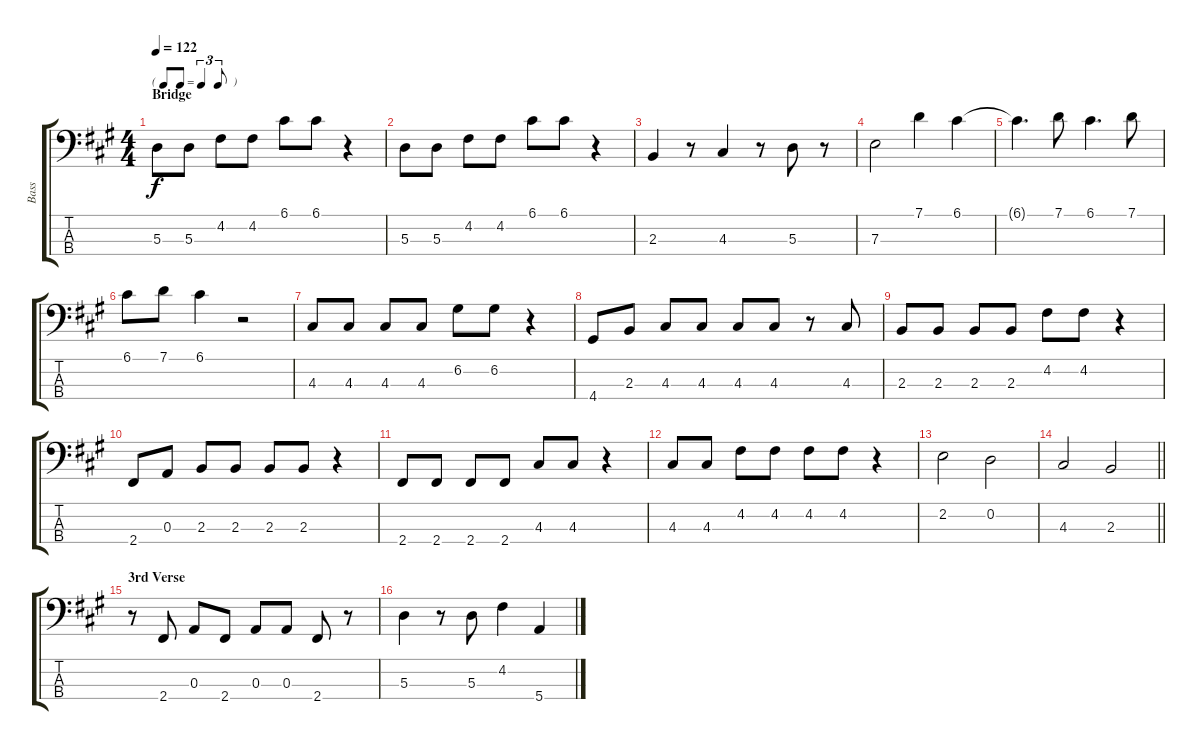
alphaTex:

\track ("Bass" "Bass") {instrument electricbassfinger}
\staff {score tabs}
\tuning (G2 D2 A1 E1) {hide}
\ts (4 4)
\tf triplet8th
\section ("" "Bridge")
\tempo 122
\clef f4
\ks a
5.3.8{dy f} 5.3.8 4.2.8 4.2.8 6.1.8 6.1.8 r.4 |
5.3.8 5.3.8 4.2.8 4.2.8 6.1.8 6.1.8 r.4 |
2.3.4 r.8 4.3.4 r.8 5.3.8 r.8 |
7.3.2 7.1.4 6.1.4 |
6.1{t}.4{d} 7.1.8 6.1.4{d} 7.1.8 |
6.1.8 7.1.8 6.1.4 r.2 |
4.3.8 4.3.8 4.3.8 4.3.8 6.2.8 6.2.8 r.4 |
4.4.8 2.3.8 4.3.8 4.3.8 4.3.8 4.3.8 r.8 4.3.8 |
2.3.8 2.3.8 2.3.8 2.3.8 4.2.8 4.2.8 r.4 |
2.4.8 0.3.8 2.3.8 2.3.8 2.3.8 2.3.8 r.4 |
2.4.8 2.4.8 2.4.8 2.4.8 4.3.8 4.3.8 r.4 |
4.3.8 4.3.8 4.2.8 4.2.8 4.2.8 4.2.8 r.4 |
2.2.2 0.2.2 |
\barLineRight lightlight
4.3.2 2.3.2 |
\section ("" "3rd Verse")
r.8 2.4.8 0.3.8 2.4.8 0.3.8 0.3.8 2.4.8 r.8 |
5.3.4 r.8 5.3.8 4.2.4 5.4.4
